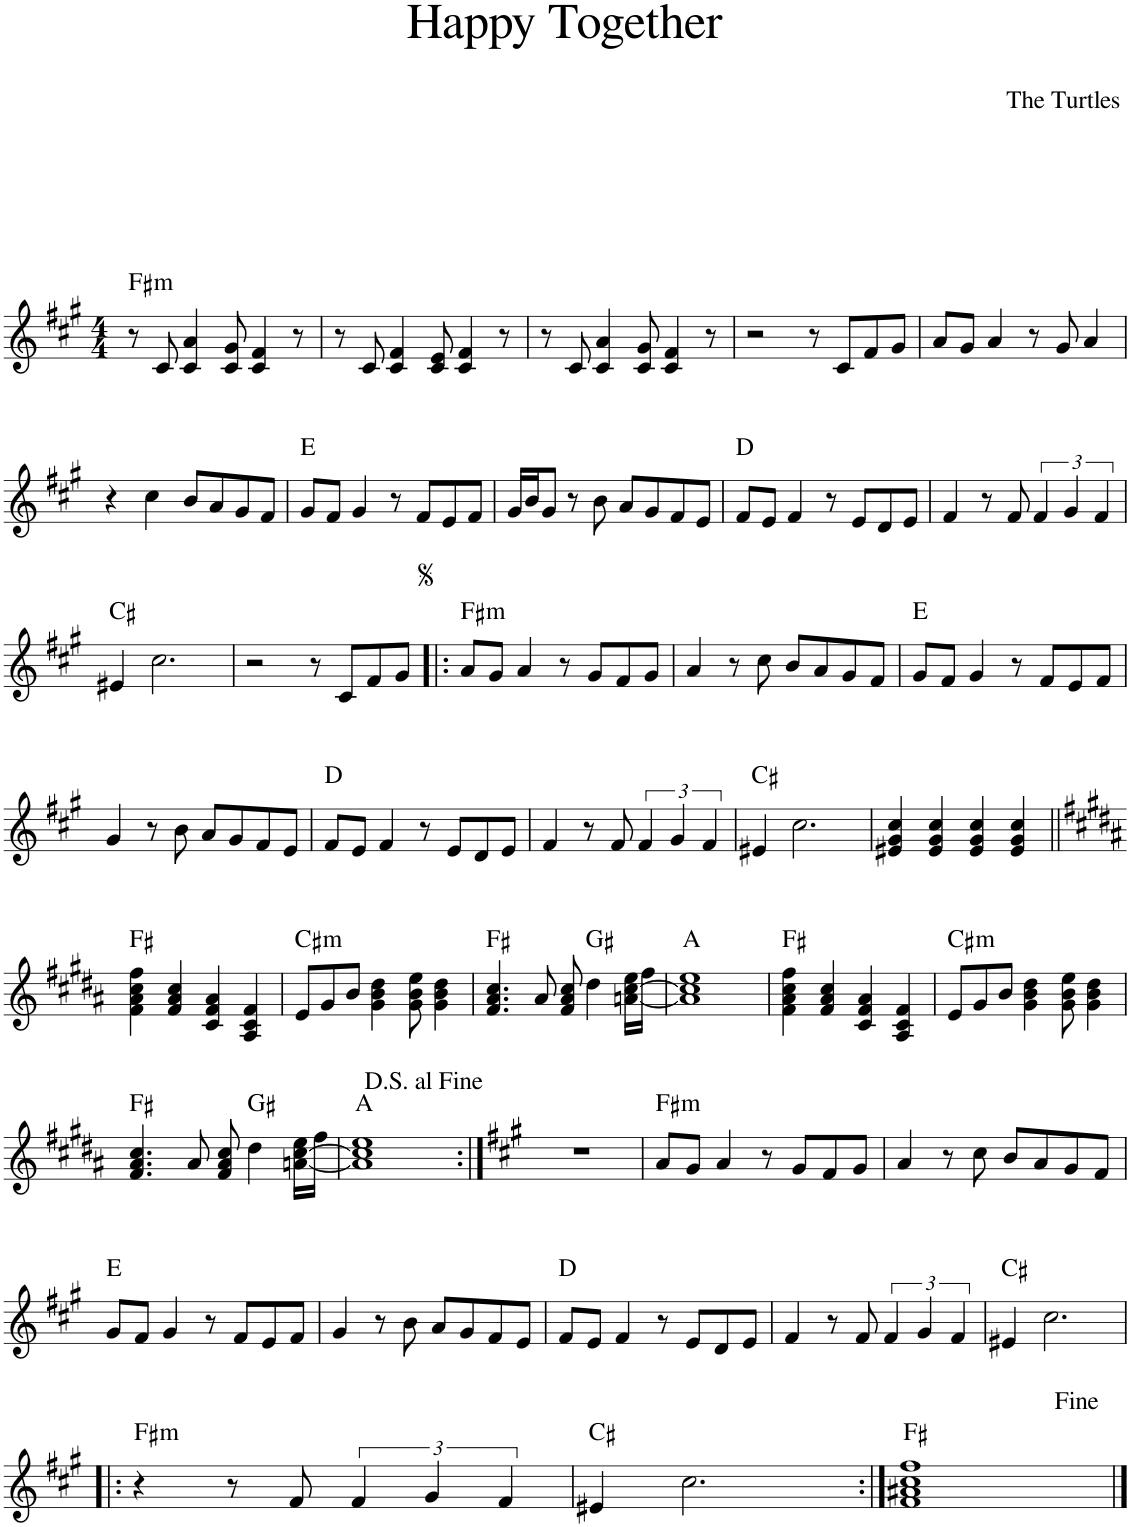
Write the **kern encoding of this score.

**kern	**harte
*part1	*part1
*staff1	*
*I"Piano	*
*I'Pno.	*
*clefG2	*
*k[f#c#g#]	*
*M4/4	*
=1	=1
!	!LO:H:kt=m
8r	F#:min
8c#/	.
4c#/ 4a/	.
8c#/ 8g#/	.
4c#/ 4f#/	.
8r	.
=2	=2
8r	.
8c#/	.
4c#/ 4f#/	.
8c#/ 8e/	.
4c#/ 4f#/	.
8r	.
=3	=3
8r	.
8c#/	.
4c#/ 4a/	.
8c#/ 8g#/	.
4c#/ 4f#/	.
8r	.
=4	=4
2r	.
8r	.
8c#/L	.
8f#/	.
8g#/J	.
=5	=5
8a/L	.
8g#/J	.
4a/	.
8r	.
8g#/	.
4a/	.
!!LO:LB:g=z
=6	=6
4r	.
4cc#\	.
8b/L	.
8a/	.
8g#/	.
8f#/J	.
=7	=7
8g#/L	E:maj
8f#/J	.
4g#/	.
8r	.
8f#/L	.
8e/	.
8f#/J	.
=8	=8
16g#/LL	.
16b/J	.
8g#/J	.
8r	.
8b\	.
8a/L	.
8g#/	.
8f#/	.
8e/J	.
=9	=9
8f#/L	D:maj
8e/J	.
4f#/	.
8r	.
8e/L	.
8d/	.
8e/J	.
=10	=10
4f#/	.
8r	.
8f#/	.
6f#/	.
6g#/	.
6f#/	.
!!LO:LB:g=z
=11	=11
4e#X/	C#:maj
2.cc#\	.
=12	=12
2r	.
8r	.
8c#/L	.
8f#/	.
8g#/J	.
=13!|:	=13!|:
!	!LO:H:kt=m
8a/L	F#:min
8g#/J	.
4a/	.
8r	.
8g#/L	.
8f#/	.
8g#/J	.
=14	=14
4a/	.
8r	.
8cc#\	.
8b/L	.
8a/	.
8g#/	.
8f#/J	.
=15	=15
8g#/L	E:maj
8f#/J	.
4g#/	.
8r	.
8f#/L	.
8e/	.
8f#/J	.
!!LO:LB:g=z
=16	=16
4g#/	.
8r	.
8b\	.
8a/L	.
8g#/	.
8f#/	.
8e/J	.
=17	=17
8f#/L	D:maj
8e/J	.
4f#/	.
8r	.
8e/L	.
8d/	.
8e/J	.
=18	=18
4f#/	.
8r	.
8f#/	.
6f#/	.
6g#/	.
6f#/	.
=19	=19
4e#X/	C#:maj
2.cc#\	.
=20	=20
4e#X/ 4g#/ 4cc#/	.
4e#/ 4g#/ 4cc#/	.
4e#/ 4g#/ 4cc#/	.
4e#/ 4g#/ 4cc#/	.
!!LO:LB:g=z
=21||	=21||
*k[f#c#g#d#a#]	*
4f#\ 4a#\ 4cc#\ 4ff#\	F#:maj
4f#/ 4a#/ 4cc#/	.
4c#/ 4f#/ 4a#/	.
4A#/ 4c#/ 4f#/	.
=22	=22
!	!LO:H:kt=m
8e/L	C#:min
8g#/	.
8b/J	.
4g#\ 4b\ 4dd#\	.
8g#\ 8b\ 8ee\	.
4g#\ 4b\ 4dd#\	.
=23	=23
4.f#/ 4.a#/ 4.cc#/	F#:maj
8a#/	.
8f#/ 8a#/ 8cc#/	.
4dd#\	G#:maj
[16an\ [16cc#\ 16ee\LL	.
16ff#\JJ	.
=24	=24
1a] 1cc#] 1ee	A:maj
=25	=25
4f#\ 4a#\ 4cc#\ 4ff#\	F#:maj
4f#/ 4a#/ 4cc#/	.
4c#/ 4f#/ 4a#/	.
4A#/ 4c#/ 4f#/	.
=26	=26
!	!LO:H:kt=m
8e/L	C#:min
8g#/	.
8b/J	.
4g#\ 4b\ 4dd#\	.
8g#\ 8b\ 8ee\	.
4g#\ 4b\ 4dd#\	.
!!LO:LB:g=z
=27	=27
4.f#/ 4.a#/ 4.cc#/	F#:maj
8a#/	.
8f#/ 8a#/ 8cc#/	.
4dd#\	G#:maj
[16an\ [16cc#\ 16ee\LL	.
16ff#\JJ	.
=28	=28
1a] 1cc#] 1ee	A:maj
=29:|!	=29:|!
*k[f#c#g#]	*
1r	.
=30	=30
!	!LO:H:kt=m
8a/L	F#:min
8g#/J	.
4a/	.
8r	.
8g#/L	.
8f#/	.
8g#/J	.
=31	=31
4a/	.
8r	.
8cc#\	.
8b/L	.
8a/	.
8g#/	.
8f#/J	.
!!LO:LB:g=z
=32	=32
8g#/L	E:maj
8f#/J	.
4g#/	.
8r	.
8f#/L	.
8e/	.
8f#/J	.
=33	=33
4g#/	.
8r	.
8b\	.
8a/L	.
8g#/	.
8f#/	.
8e/J	.
=34	=34
8f#/L	D:maj
8e/J	.
4f#/	.
8r	.
8e/L	.
8d/	.
8e/J	.
=35	=35
4f#/	.
8r	.
8f#/	.
6f#/	.
6g#/	.
6f#/	.
=36	=36
4e#X/	C#:maj
2.cc#\	.
!!LO:LB:g=z
=37!|:	=37!|:
!	!LO:H:kt=m
4r	F#:min
8r	.
8f#/	.
6f#/	.
6g#/	.
6f#/	.
=38	=38
4e#X/	C#:maj
2.cc#\	.
=39:|!	=39:|!
1f# 1a#X 1cc# 1ff#	F#:maj
==	==
*-	*-
